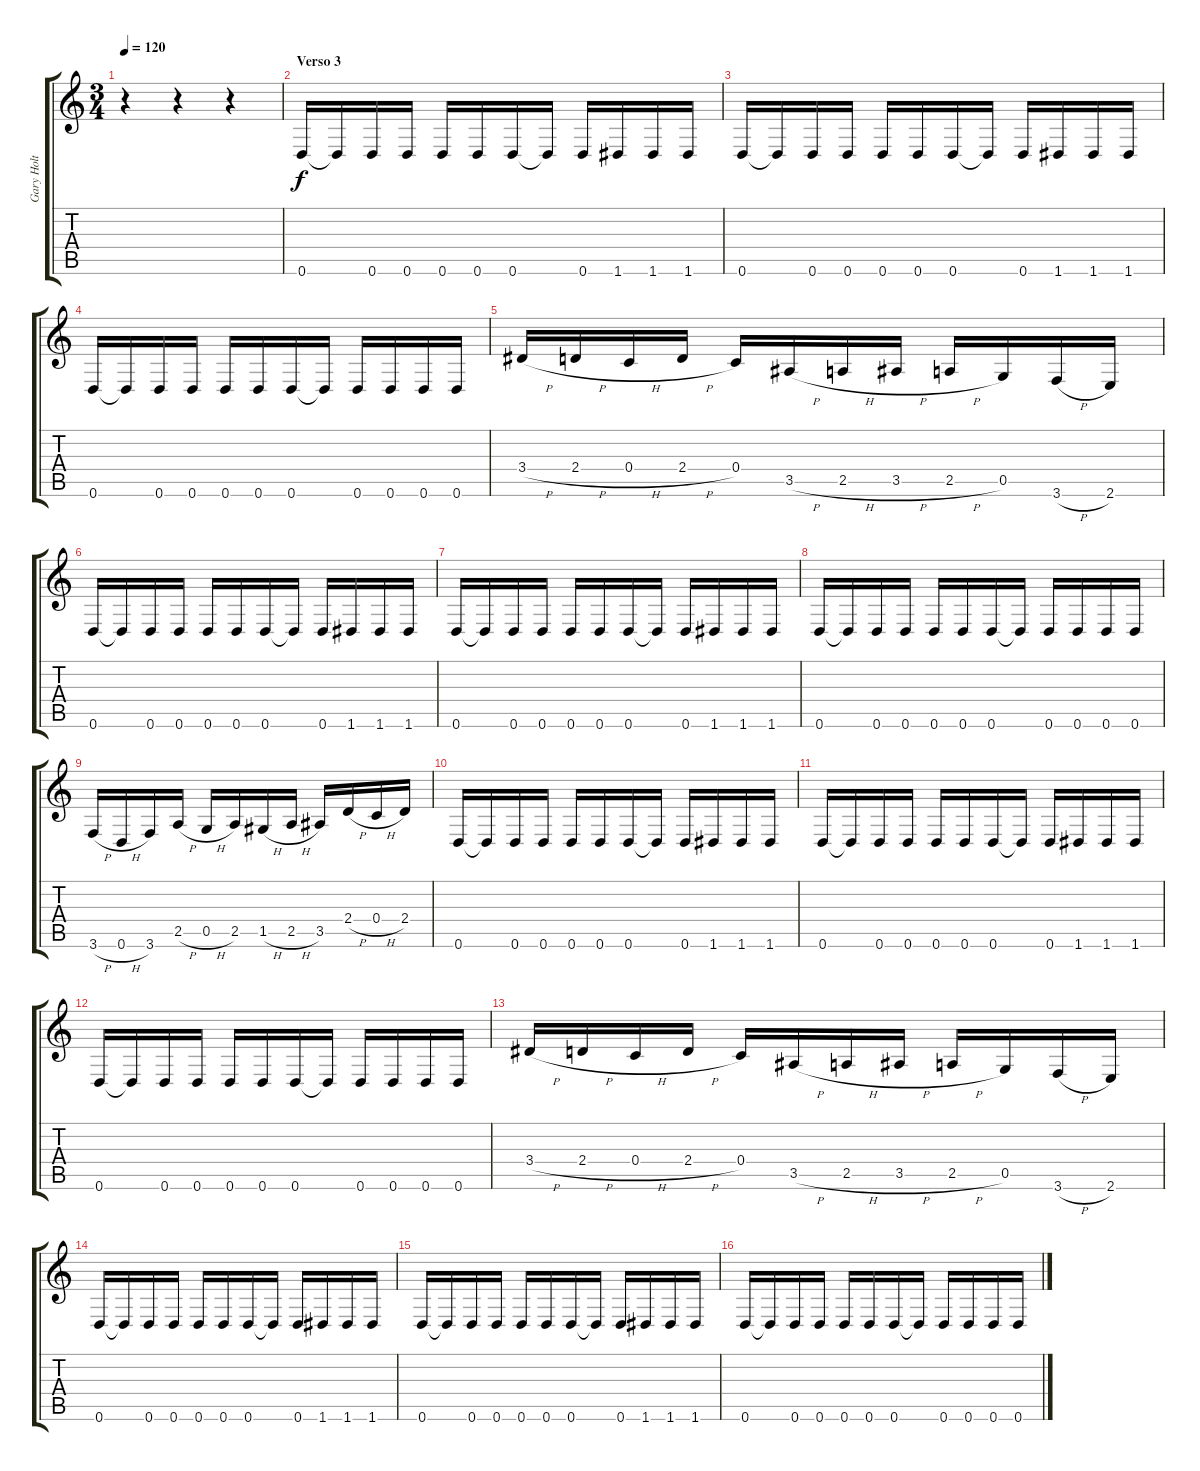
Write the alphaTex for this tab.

\track ("Gary Holt" "Gary Holt") {instrument distortionguitar}
\staff {score tabs}
\tuning (D4 A3 F3 C3 G2 D2) {hide}
\ts (3 4)
\tempo 120
\clef g2
\ks c
r.4{dy f} r.4 r.4 |
\section ("" "Verso 3")
0.6.16 0.6{t}.16 0.6.16 0.6.16 0.6.16 0.6.16 0.6.16 0.6{t}.16 0.6.16 1.6.16 1.6.16 1.6.16 |
0.6.16 0.6{t}.16 0.6.16 0.6.16 0.6.16 0.6.16 0.6.16 0.6{t}.16 0.6.16 1.6.16 1.6.16 1.6.16 |
0.6.16 0.6{t}.16 0.6.16 0.6.16 0.6.16 0.6.16 0.6.16 0.6{t}.16 0.6.16 0.6.16 0.6.16 0.6.16 |
3.4{h}.16 2.4{h}.16 0.4{h}.16 2.4{h}.16 0.4.16 3.5{h}.16 2.5{h}.16 3.5{h}.16 2.5{h}.16 0.5.16 3.6{h}.16 2.6.16 |
0.6.16 0.6{t}.16 0.6.16 0.6.16 0.6.16 0.6.16 0.6.16 0.6{t}.16 0.6.16 1.6.16 1.6.16 1.6.16 |
0.6.16 0.6{t}.16 0.6.16 0.6.16 0.6.16 0.6.16 0.6.16 0.6{t}.16 0.6.16 1.6.16 1.6.16 1.6.16 |
0.6.16 0.6{t}.16 0.6.16 0.6.16 0.6.16 0.6.16 0.6.16 0.6{t}.16 0.6.16 0.6.16 0.6.16 0.6.16 |
3.6{h}.16 0.6{h}.16 3.6.16 2.5{h}.16 0.5{h}.16 2.5.16 1.5{h}.16 2.5{h}.16 3.5.16 2.4{h}.16 0.4{h}.16 2.4.16 |
0.6.16 0.6{t}.16 0.6.16 0.6.16 0.6.16 0.6.16 0.6.16 0.6{t}.16 0.6.16 1.6.16 1.6.16 1.6.16 |
0.6.16 0.6{t}.16 0.6.16 0.6.16 0.6.16 0.6.16 0.6.16 0.6{t}.16 0.6.16 1.6.16 1.6.16 1.6.16 |
0.6.16 0.6{t}.16 0.6.16 0.6.16 0.6.16 0.6.16 0.6.16 0.6{t}.16 0.6.16 0.6.16 0.6.16 0.6.16 |
3.4{h}.16 2.4{h}.16 0.4{h}.16 2.4{h}.16 0.4.16 3.5{h}.16 2.5{h}.16 3.5{h}.16 2.5{h}.16 0.5.16 3.6{h}.16 2.6.16 |
0.6.16 0.6{t}.16 0.6.16 0.6.16 0.6.16 0.6.16 0.6.16 0.6{t}.16 0.6.16 1.6.16 1.6.16 1.6.16 |
0.6.16 0.6{t}.16 0.6.16 0.6.16 0.6.16 0.6.16 0.6.16 0.6{t}.16 0.6.16 1.6.16 1.6.16 1.6.16 |
0.6.16 0.6{t}.16 0.6.16 0.6.16 0.6.16 0.6.16 0.6.16 0.6{t}.16 0.6.16 0.6.16 0.6.16 0.6.16
